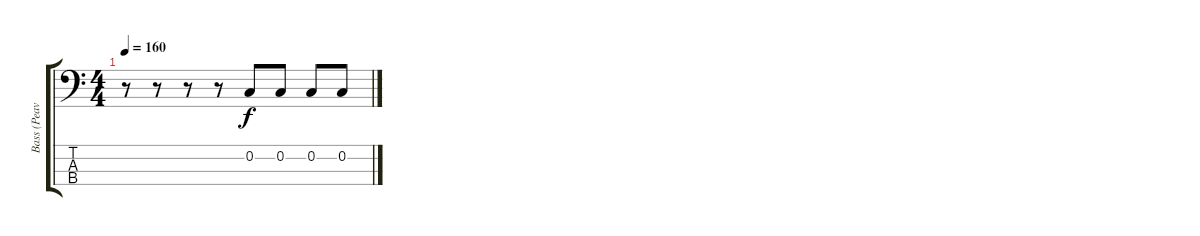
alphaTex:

\track ("Bass (Peavey Wagner)" "Bass (Peav") {instrument electricbasspick}
\staff {score tabs}
\tuning (F2 C2 G1 D1) {hide}
\ts (4 4)
\tempo 160
\clef f4
\ks c
r.8{dy f} r.8 r.8 r.8 0.2.8 0.2.8 0.2.8 0.2.8
